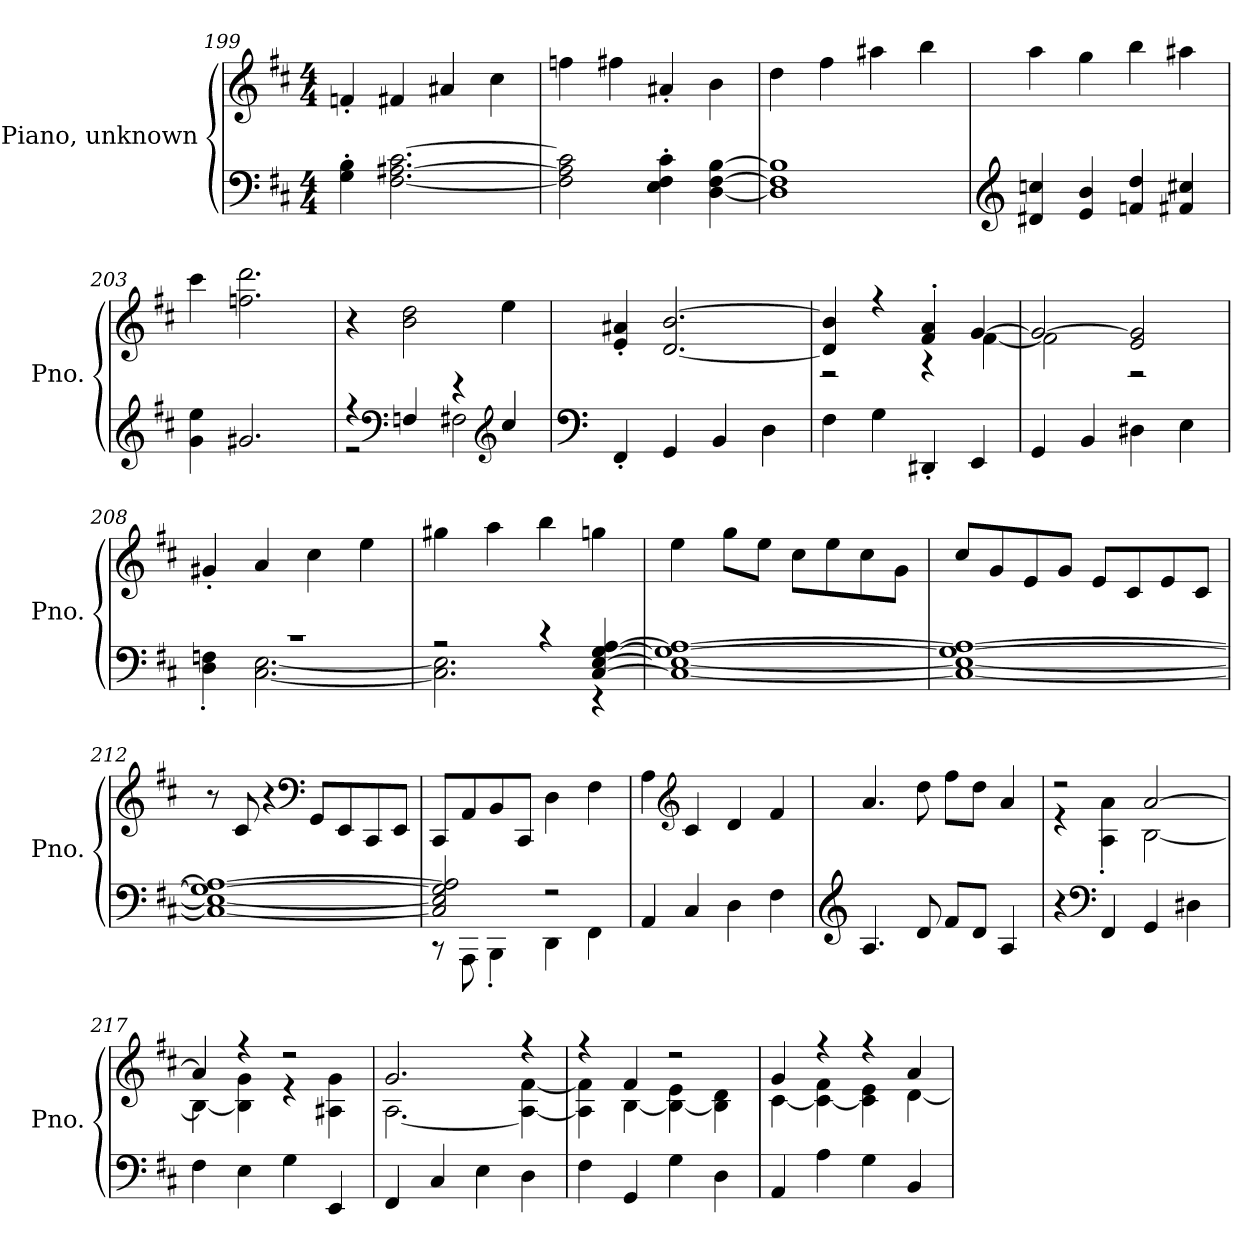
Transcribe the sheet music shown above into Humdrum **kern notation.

**kern	**kern
*part1	*part1
*staff2	*staff1
*I"Piano, unknown	*
*I'Pno.	*
!!LO:LB:g=z
*clefF4	*clefG2
*k[f#c#]	*k[f#c#]
*M4/4	*M4/4
=199	=199
4G\' 4B\'	4fn'/
[2.F#\ [2.A#X\ [2.c#\	4f#X/
.	4a#X/
.	4cc#\
=200	=200
2F#\] 2A#\] 2c#\]	4ffn\
.	4ff#X\
4E\' 4F#\' 4c#\'	4a#X'/
[4D\ [4F#\ [4B\	4b\
=201	=201
1D] 1F#] 1B]	4dd\
.	4ff#\
.	4aa#X\
.	4bb\
=202	=202
*clefG2	*
4d#X/ 4ccn/	4aa\
4e/ 4b/	4gg\
4fn/ 4dd/	4bb\
4f#X/ 4cc#X/	4aa#X\
=203	=203
4g\ 4ee\	4ccc#\
2.g#X/	2.ffn\ 2.ddd\
=204	=204
*^	*
4r	2r	4r
*clefF4	*	*
4Fn/	.	2b\ 2dd\
4r	2F#X\	.
*clefG2	*	*
4cc#/	.	4ee\
*v	*v	*
!!LO:PB:g=z
=205	=205
*clefF4	*
4FF#'/	4e/' 4a#X/'
4GG/	[2.d/ [2.b/
4BB/	.
4D\	.
=206	=206
*	*^
4F#\	4d/] 4b/]	2r
4G\	4r	.
4DD#X'/	4f#/' 4a/'	4r
4EE/	[4g/	[4f#\
=207	=207	=207
4GG/	2g/_	2f#\]
4BB/	.	.
4D#X\	2e/ 2g/]	2r
4E\	.	.
*	*v	*v
=208	=208
*^	*
1r	4D\' 4Fn\'	4g#X'/
.	[2.C#\ [2.E\	4a/
.	.	4cc#\
.	.	4ee\
=209	=209	=209
2r	2.C#\] 2.E\]	4gg#X\
.	.	4aa\
4r	.	4bb\
[4C#/ [4E/ [4G/ [4A/	4r	4ggn\
*v	*v	*
=210	=210
1C#_ 1E_ 1G_ 1A_	4ee\
.	8gg\L
.	8ee\J
.	8cc#\L
.	8ee\
.	8cc#\
.	8g\J
!!LO:LB:g=z
=211	=211
1C#_ 1E_ 1G_ 1A_	8cc#/L
.	8g/
.	8e/
.	8g/J
.	8e/L
.	8c#/
.	8e/
.	8c#/J
=212	=212
1C#_ 1E_ 1G_ 1A_	8r
.	8c#/
.	4r
*	*clefF4
.	8GG/L
.	8EE/
.	8CC#/
.	8EE/J
=213	=213
*^	*
2C#/] 2E/] 2G/] 2A/]	8r	8CC#/L
.	8AAA\	8AA/
.	4BBB'\	8BB/
.	.	8CC#/J
2r	4DD\	4D\
.	4FF#\	4F#\
*v	*v	*
=214	=214
4AA/	4A\
*	*clefG2
4C#/	4c#/
4D\	4d/
4F#\	4f#/
=215	=215
*clefG2	*
4.A/	4.a/
8d/	8dd\
8f#/L	8ff#\L
8d/J	8dd\J
4A/	4a/
!!LO:LB:g=z
=216	=216
*	*^
4r	2r	4r
*clefF4	*	*
4FF#/	.	4A\' 4a\'
4GG/	[2a/	[2B\
4D#X\	.	.
=217	=217	=217
4F#\	4a/]	4B\_
4E\	4r	4B\] 4g\
4G\	2r	4r
4EE/	.	4A#X\ 4g\
=218	=218	=218
4FF#/	2.g/	[2.A\
4C#/	.	.
4E\	.	.
4D\	4r	4A\_ [4f#\
=219	=219	=219
4F#\	4r	4A\] 4f#\]
4GG/	4f#/	[4B\
4G\	2r	4B\_ 4e\
4D\	.	4B\] 4d\
=220	=220	=220
4AA/	4g/	[4c#\
4A\	4r	4c#\_ 4f#\
4G\	4r	4c#\] 4e\
4BB/	4a/	[4d\
*	*v	*v
=	=
*-	*-
